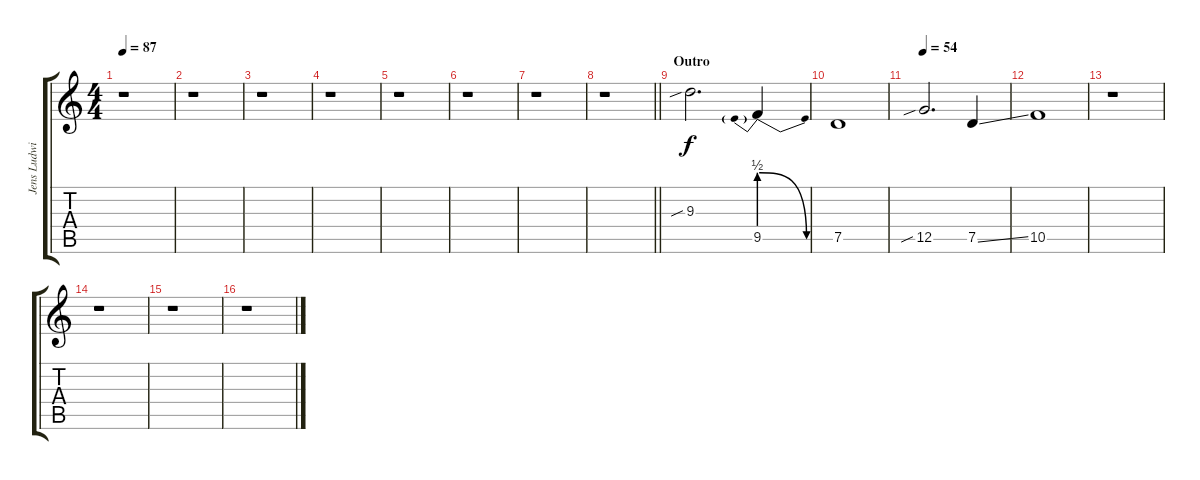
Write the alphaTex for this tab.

\track ("Jens Ludwig - Clean dobro" "Jens Ludwi") {instrument acousticguitarsteel}
\staff {score tabs}
\tuning (D4 A3 F3 C3 G2 D2) {hide}
\ts (4 4)
\tempo 87
\clef g2
\ks c
r.1{dy f} |
r.1 |
r.1 |
r.1 |
r.1 |
r.1 |
r.1 |
\barLineRight lightlight
r.1 |
\section ("" "Outro")
9.3{sib}.2{d} 9.5{be (prebendrelease 0 2 60 0)}.4 |
7.5.1 |
\tempo 54
12.5{sib}.2{d} 7.5{ss}.4 |
10.5.1 |
r.1 |
r.1 |
r.1 |
r.1
